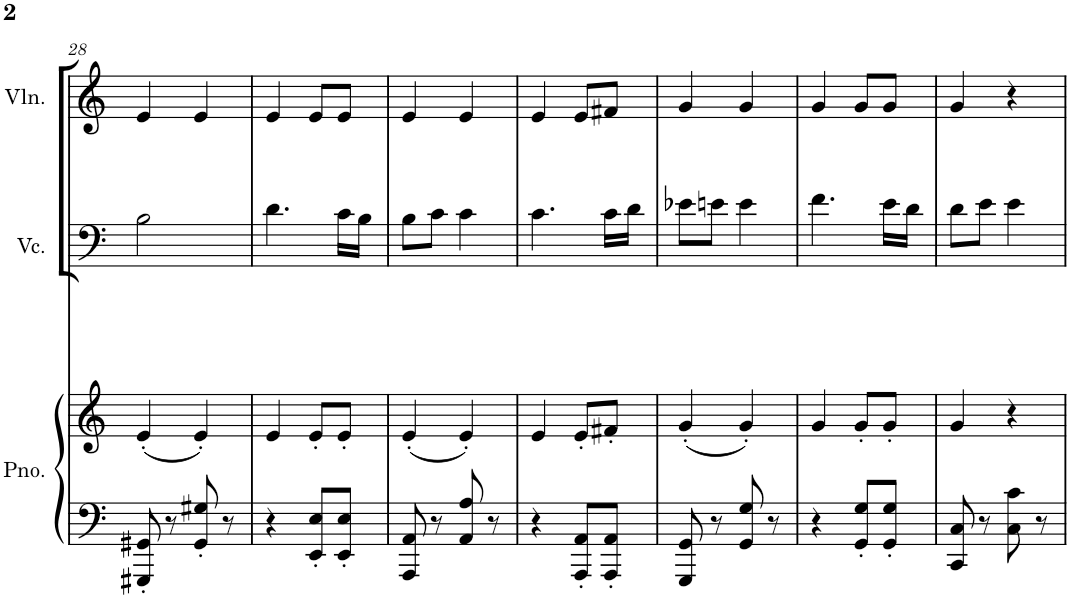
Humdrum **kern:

**kern	**kern	**kern	**kern
*part3	*part3	*part2	*part1
*staff4	*staff3	*staff2	*staff1
*I"Piano	*	*I"Violoncello	*I"Violin
*I'Pno.	*	*I'Vc.	*I'Vln.
!!LO:PB:g=z
*clefF4	*clefG2	*clefF4	*clefG2
*k[]	*k[]	*k[]	*k[]
*M2/4	*M2/4	*M2/4	*M2/4
=28	=28	=28	=28
8GGG#X/' 8GG#X/'	(4e'/	2B\	4e/
8r	.	.	.
8GG#/' 8G#X/'	4e'/)	.	4e/
8r	.	.	.
=29	=29	=29	=29
4r	4e/	4.d\	4e/
8EE/' 8E/'L	8e'/L	.	8e/L
8EE/' 8E/'J	8e'/J	16c\LL	8e/J
.	.	16B\JJ	.
=30	=30	=30	=30
8AAA/ 8AA/	(4e'/	8B\L	4e/
8r	.	8c\J	.
8AA/ 8A/	4e'/)	4c\	4e/
8r	.	.	.
=31	=31	=31	=31
4r	4e/	4.c\	4e/
8AAA/' 8AA/'L	8e'/L	.	8e/L
8AAA/' 8AA/'J	8f#X'/J	16c\LL	8f#X/J
.	.	16d\JJ	.
=32	=32	=32	=32
8GGG/ 8GG/	(4g'/	8e-X\L	4g/
8r	.	8en\J	.
8GG/ 8G/	4g'/)	4e\	4g/
8r	.	.	.
=33	=33	=33	=33
4r	4g/	4.f\	4g/
8GG/' 8G/'L	8g'/L	.	8g/L
8GG/' 8G/'J	8g'/J	16e\LL	8g/J
.	.	16d\JJ	.
=34	=34	=34	=34
8CC/ 8C/	4g/	8d\L	4g/
8r	.	8e\J	.
8C\ 8c\	4r	4e\	4r
8r	.	.	.
=	=	=	=
*-	*-	*-	*-
